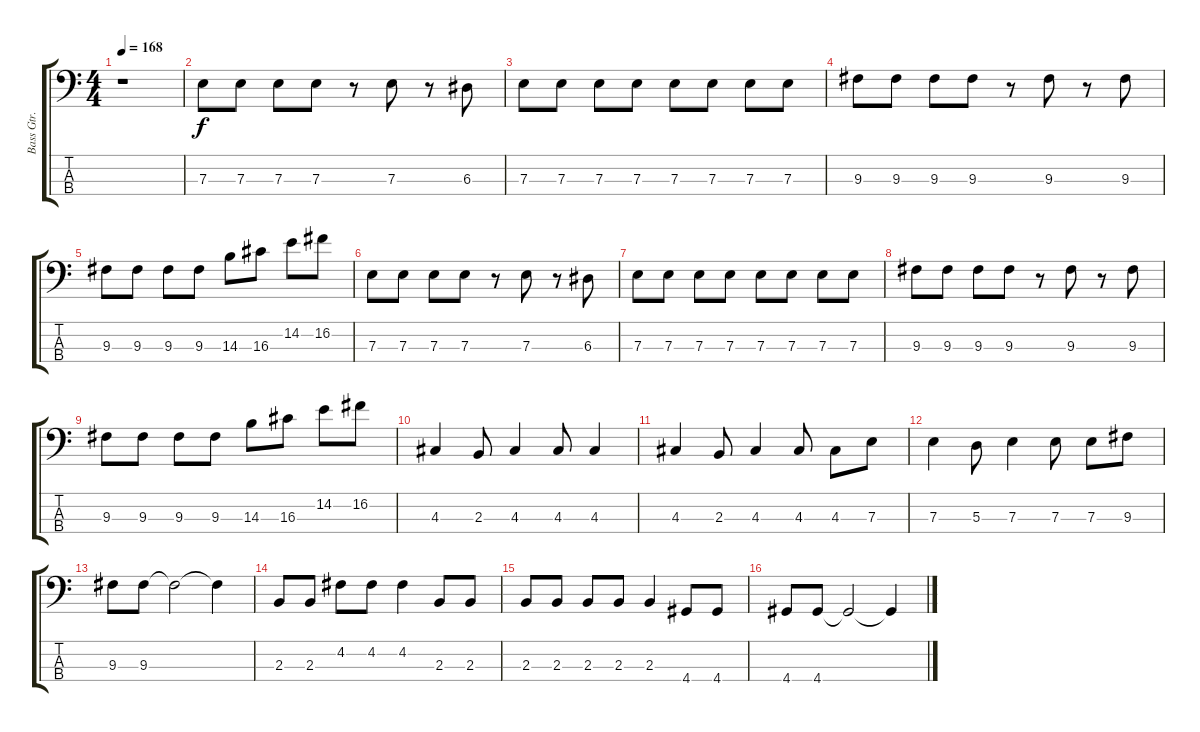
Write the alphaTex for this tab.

\track ("Bass Gtr." "Bass Gtr.") {instrument electricbasspick}
\staff {score tabs}
\tuning (G2 D2 A1 E1) {hide}
\ts (4 4)
\tempo 168
\clef f4
\ks c
r.1{dy f instrument electricbasspick} |
7.3.8 7.3.8 7.3.8 7.3.8 r.8 7.3.8 r.8 6.3.8 |
7.3.8 7.3.8 7.3.8 7.3.8 7.3.8 7.3.8 7.3.8 7.3.8 |
9.3.8 9.3.8 9.3.8 9.3.8 r.8 9.3.8 r.8 9.3.8 |
9.3.8 9.3.8 9.3.8 9.3.8 14.3.8 16.3.8 14.2.8 16.2.8 |
7.3.8 7.3.8 7.3.8 7.3.8 r.8 7.3.8 r.8 6.3.8 |
7.3.8 7.3.8 7.3.8 7.3.8 7.3.8 7.3.8 7.3.8 7.3.8 |
9.3.8 9.3.8 9.3.8 9.3.8 r.8 9.3.8 r.8 9.3.8 |
9.3.8 9.3.8 9.3.8 9.3.8 14.3.8 16.3.8 14.2.8 16.2.8 |
4.3.4 2.3.8 4.3.4 4.3.8 4.3.4 |
4.3.4 2.3.8 4.3.4 4.3.8 4.3.8 7.3.8 |
7.3.4 5.3.8 7.3.4 7.3.8 7.3.8 9.3.8 |
9.3.8 9.3.8 9.3{t}.2 9.3{t}.4 |
2.3.8 2.3.8 4.2.8 4.2.8 4.2.4 2.3.8 2.3.8 |
2.3.8 2.3.8 2.3.8 2.3.8 2.3.4 4.4.8 4.4.8 |
4.4.8 4.4.8 4.4{t}.2 4.4{t}.4
